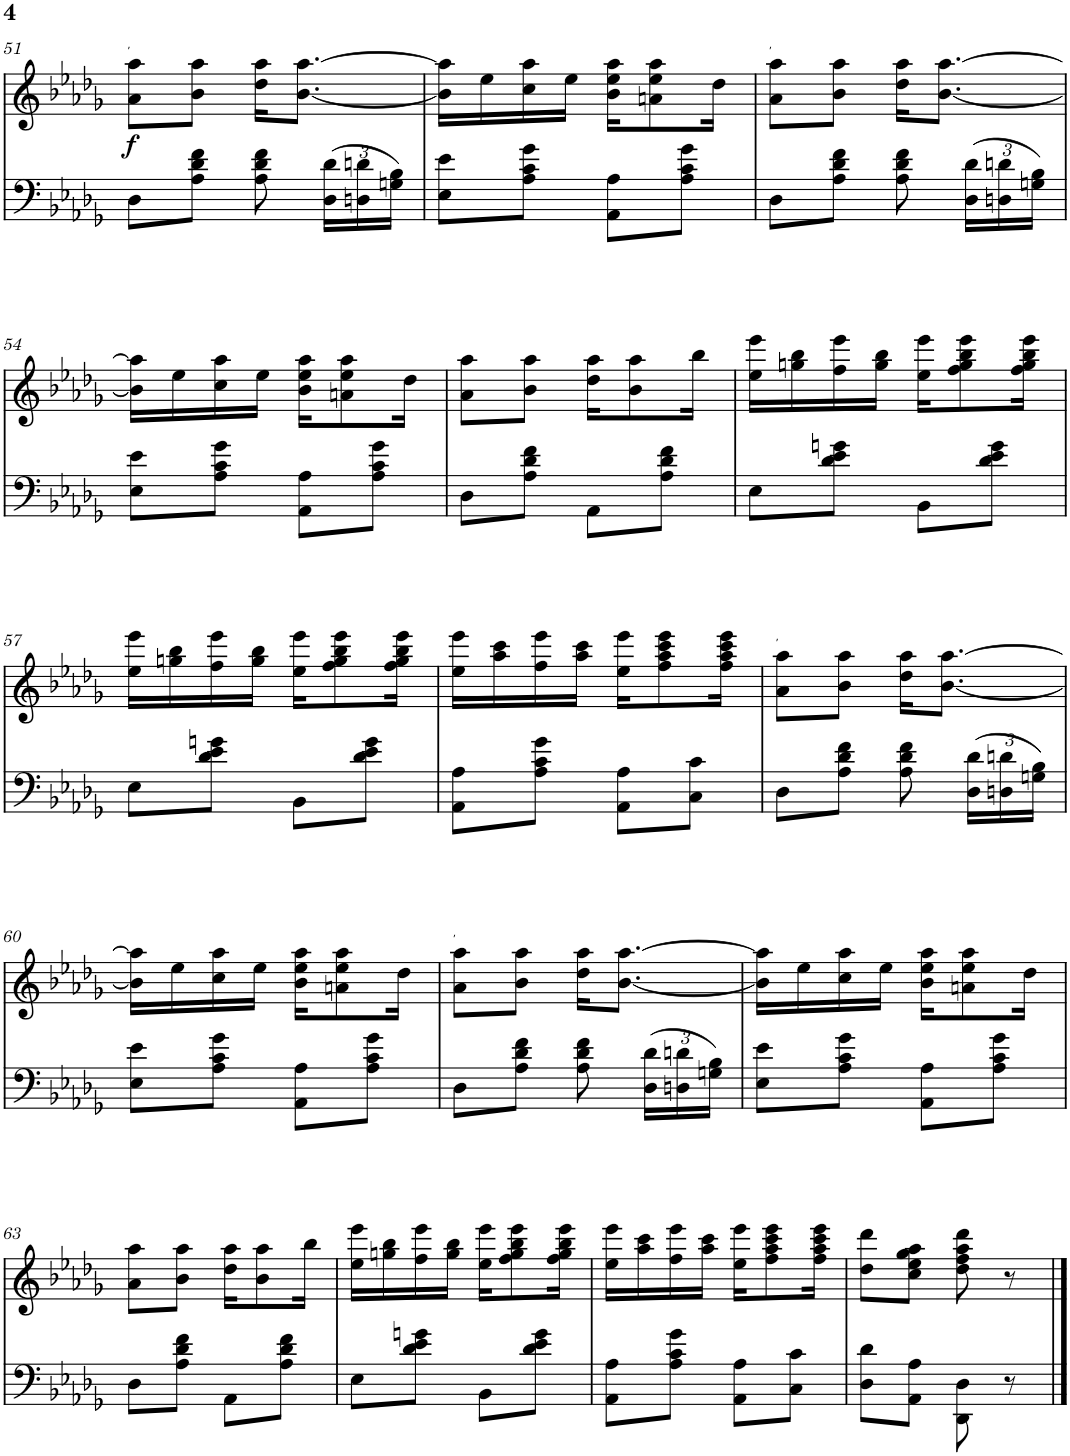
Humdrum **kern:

**kern	**kern	**dynam
*part2	*part1	*part1
*staff2	*staff1	*staff1
*I"Piano	*I"Piano	*
*I'Pno	*I'Pno	*
!!LO:PB:g=z
*clefF4	*clefG2	*
*k[b-e-a-d-g-]	*k[b-e-a-d-g-]	*
*D-:	*D-:	*
*M2/4	*M2/4	*
=51	=51	=51
!	!LO:TX:a:t=’	!
!	!	!LO:DY:b
8D-\L	8a-\ 8aa-\L	f
8A-\ 8d-\ 8f\J	8b-\ 8aa-\J	.
8A-\ 8d-\ 8f\	16dd-\ 16aa-\KL	.
.	[8.b-\ [8.aa-\J	.
*Xbrackettup	*	*
(24D-\ 24d-\LL	.	.
24Dn\ 24dn\	.	.
24Gn\ 24B-\JJ)	.	.
=52	=52	=52
8E-\ 8e-\L	16b-\] 16aa-\]LL	.
.	16ee-\	.
8A-\ 8c\ 8g-\J	16cc\ 16aa-\	.
.	16ee-\JJ	.
8AA-\ 8A-\L	16b-\ 16ee-\ 16aa-\KL	.
.	8an\ 8ee-\ 8aa-\	.
8A-\ 8c\ 8g-\J	.	.
.	16dd-\Jk	.
=53	=53	=53
!	!LO:TX:a:t=’	!
8D-\L	8a-\ 8aa-\L	.
8A-\ 8d-\ 8f\J	8b-\ 8aa-\J	.
8A-\ 8d-\ 8f\	16dd-\ 16aa-\KL	.
.	[8.b-\ [8.aa-\J	.
(24D-\ 24d-\LL	.	.
24Dn\ 24dn\	.	.
24Gn\ 24B-\JJ)	.	.
!!LO:LB:g=z
=54	=54	=54
8E-\ 8e-\L	16b-\] 16aa-\]LL	.
.	16ee-\	.
8A-\ 8c\ 8g-\J	16cc\ 16aa-\	.
.	16ee-\JJ	.
8AA-\ 8A-\L	16b-\ 16ee-\ 16aa-\KL	.
.	8an\ 8ee-\ 8aa-\	.
8A-\ 8c\ 8g-\J	.	.
.	16dd-\Jk	.
=55	=55	=55
8D-\L	8a-\ 8aa-\L	.
8A-\ 8d-\ 8f\J	8b-\ 8aa-\J	.
8AA-\L	16dd-\ 16aa-\KL	.
.	8b-\ 8aa-\	.
8A-\ 8d-\ 8f\J	.	.
.	16bb-\Jk	.
=56	=56	=56
8E-\L	16ee-\ 16eee-\LL	.
.	16ggn\ 16bb-\	.
8d-\ 8e-\ 8gn\J	16ff\ 16eee-\	.
.	16gg\ 16bb-\JJ	.
8BB-\L	16ee-\ 16eee-\KL	.
.	8ff\ 8gg\ 8bb-\ 8eee-\	.
8d-\ 8e-\ 8g\J	.	.
.	16ff\ 16gg\ 16bb-\ 16eee-\Jk	.
!!LO:LB:g=z
=57	=57	=57
8E-\L	16ee-\ 16eee-\LL	.
.	16ggn\ 16bb-\	.
8d-\ 8e-\ 8gn\J	16ff\ 16eee-\	.
.	16gg\ 16bb-\JJ	.
8BB-\L	16ee-\ 16eee-\KL	.
.	8ff\ 8gg\ 8bb-\ 8eee-\	.
8d-\ 8e-\ 8g\J	.	.
.	16ff\ 16gg\ 16bb-\ 16eee-\Jk	.
=58	=58	=58
8AA-\ 8A-\L	16ee-\ 16eee-\LL	.
.	16aa-\ 16ccc\	.
8A-\ 8c\ 8g-\J	16ff\ 16eee-\	.
.	16aa-\ 16ccc\JJ	.
8AA-\ 8A-\L	16ee-\ 16eee-\KL	.
.	8ff\ 8aa-\ 8ccc\ 8eee-\	.
8C\ 8c\J	.	.
.	16ff\ 16aa-\ 16ccc\ 16eee-\Jk	.
=59	=59	=59
!	!LO:TX:a:t=’	!
8D-\L	8a-\ 8aa-\L	.
8A-\ 8d-\ 8f\J	8b-\ 8aa-\J	.
8A-\ 8d-\ 8f\	16dd-\ 16aa-\KL	.
.	[8.b-\ [8.aa-\J	.
(24D-\ 24d-\LL	.	.
24Dn\ 24dn\	.	.
24Gn\ 24B-\JJ)	.	.
!!LO:LB:g=z
=60	=60	=60
8E-\ 8e-\L	16b-\] 16aa-\]LL	.
.	16ee-\	.
8A-\ 8c\ 8g-\J	16cc\ 16aa-\	.
.	16ee-\JJ	.
8AA-\ 8A-\L	16b-\ 16ee-\ 16aa-\KL	.
.	8an\ 8ee-\ 8aa-\	.
8A-\ 8c\ 8g-\J	.	.
.	16dd-\Jk	.
=61	=61	=61
!	!LO:TX:a:t=’	!
8D-\L	8a-\ 8aa-\L	.
8A-\ 8d-\ 8f\J	8b-\ 8aa-\J	.
8A-\ 8d-\ 8f\	16dd-\ 16aa-\KL	.
.	[8.b-\ [8.aa-\J	.
(24D-\ 24d-\LL	.	.
24Dn\ 24dn\	.	.
24Gn\ 24B-\JJ)	.	.
=62	=62	=62
8E-\ 8e-\L	16b-\] 16aa-\]LL	.
.	16ee-\	.
8A-\ 8c\ 8g-\J	16cc\ 16aa-\	.
.	16ee-\JJ	.
8AA-\ 8A-\L	16b-\ 16ee-\ 16aa-\KL	.
.	8an\ 8ee-\ 8aa-\	.
8A-\ 8c\ 8g-\J	.	.
.	16dd-\Jk	.
!!LO:LB:g=z
=63	=63	=63
*k[b-e-a-d-g-]	*k[b-e-a-d-g-]	*
*D-:	*D-:	*
8D-\L	8a-\ 8aa-\L	.
8A-\ 8d-\ 8f\J	8b-\ 8aa-\J	.
8AA-\L	16dd-\ 16aa-\KL	.
.	8b-\ 8aa-\	.
8A-\ 8d-\ 8f\J	.	.
.	16bb-\Jk	.
=64	=64	=64
8E-\L	16ee-\ 16eee-\LL	.
.	16ggn\ 16bb-\	.
8d-\ 8e-\ 8gn\J	16ff\ 16eee-\	.
.	16gg\ 16bb-\JJ	.
8BB-\L	16ee-\ 16eee-\KL	.
.	8ff\ 8gg\ 8bb-\ 8eee-\	.
8d-\ 8e-\ 8g\J	.	.
.	16ff\ 16gg\ 16bb-\ 16eee-\Jk	.
=65	=65	=65
8AA-\ 8A-\L	16ee-\ 16eee-\LL	.
.	16aa-\ 16ccc\	.
8A-\ 8c\ 8g-\J	16ff\ 16eee-\	.
.	16aa-\ 16ccc\JJ	.
8AA-\ 8A-\L	16ee-\ 16eee-\KL	.
.	8ff\ 8aa-\ 8ccc\ 8eee-\	.
8C\ 8c\J	.	.
.	16ff\ 16aa-\ 16ccc\ 16eee-\Jk	.
=66	=66	=66
8D-\ 8d-\L	8dd-\ 8ddd-\L	.
8AA-\ 8A-\J	8cc\ 8ee-\ 8gg-\ 8aa-\J	.
8DD-\ 8D-\	8dd-\ 8ff\ 8aa-\ 8ddd-\	.
8r	8r	.
==	==	==
*-	*-	*-
